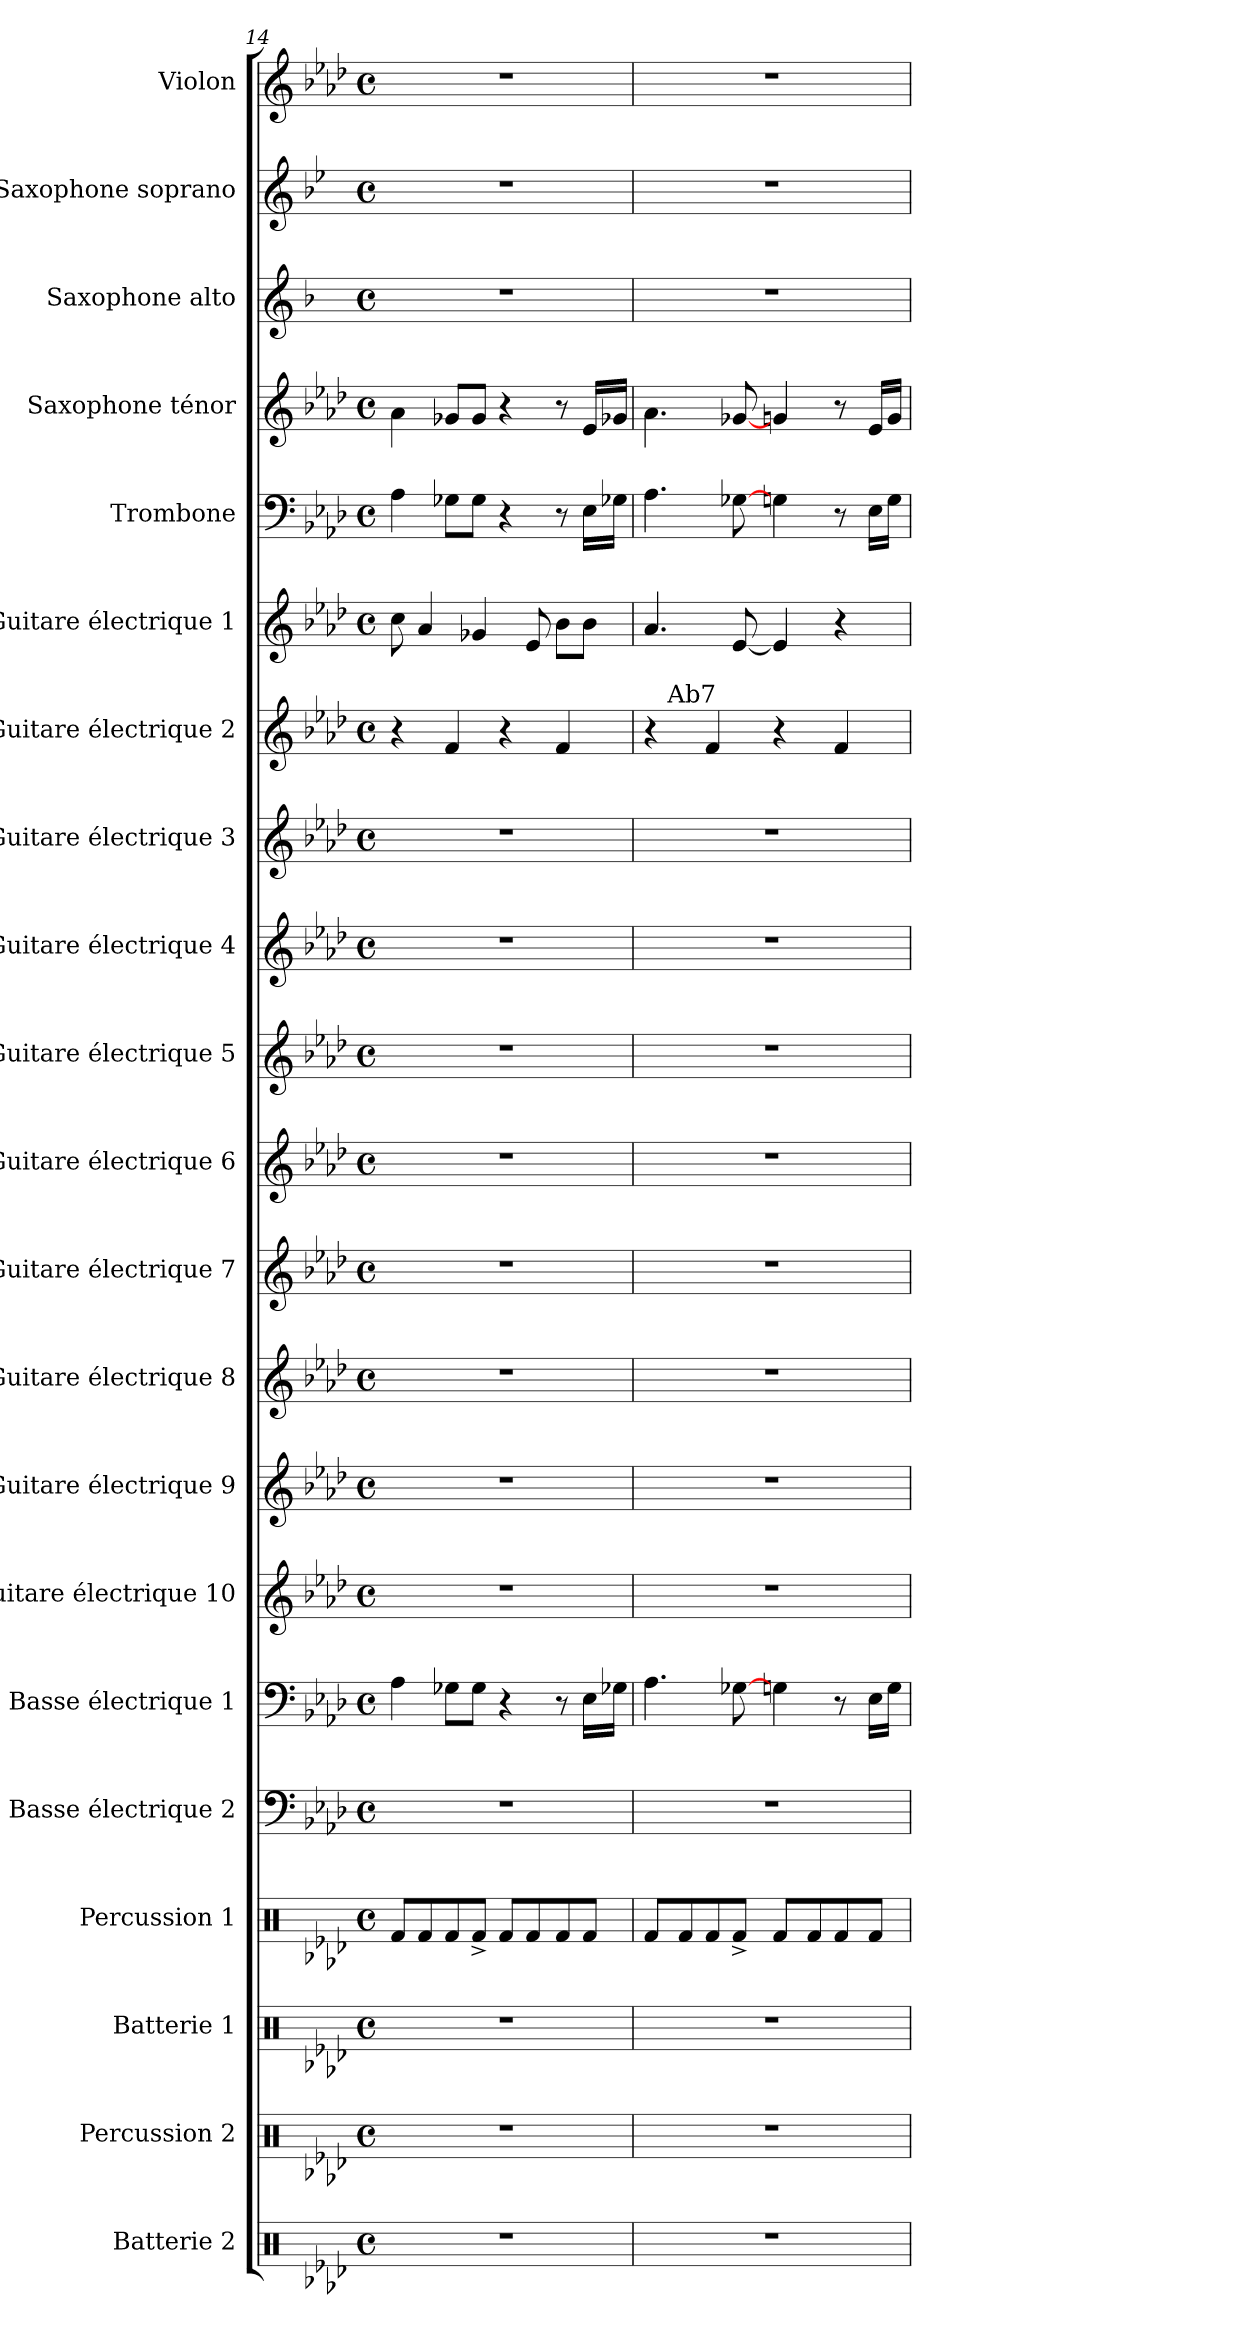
**kern	**kern	**kern	**kern	**kern	**kern	**kern	**kern	**kern	**kern	**kern	**kern	**kern	**kern	**kern	**kern	**kern	**kern	**kern	**kern	**kern
*part21	*part20	*part19	*part18	*part17	*part16	*part15	*part14	*part13	*part12	*part11	*part10	*part9	*part8	*part7	*part6	*part5	*part4	*part3	*part2	*part1
*staff21	*staff20	*staff19	*staff18	*staff17	*staff16	*staff15	*staff14	*staff13	*staff12	*staff11	*staff10	*staff9	*staff8	*staff7	*staff6	*staff5	*staff4	*staff3	*staff2	*staff1
*I"Batterie 2	*I"Percussion 2	*I"Batterie 1	*I"Percussion 1	*I"Basse électrique 2	*I"Basse électrique 1	*I"Guitare électrique 10	*I"Guitare électrique 9	*I"Guitare électrique 8	*I"Guitare électrique 7	*I"Guitare électrique 6	*I"Guitare électrique 5	*I"Guitare électrique 4	*I"Guitare électrique 3	*I"Guitare électrique 2	*I"Guitare électrique 1	*I"Trombone	*I"Saxophone ténor	*I"Saxophone alto	*I"Saxophone soprano	*I"Violon
*I'Batt. 2	*I'Perc. 2	*I'Batt. 1	*I'Perc. 1	*I'B.ƒ. 2	*I'B.ƒ. 1	*I'Gtr.ƒ. 10	*I'Gtr.ƒ. 9	*I'Gtr.ƒ. 8	*I'Gtr.ƒ. 7	*I'Gtr.ƒ. 6	*I'Gtr.ƒ. 5	*I'Gtr.ƒ. 4	*I'Gtr.ƒ. 3	*I'Gtr.ƒ. 2	*I'Gtr.ƒ. 1	*I'Tbn.	*I'Sx. T.	*I'Sx. A.	*I'Sx. S.	*I'Vln.
*clefX	*clefX	*clefX	*clefX	*clefF4	*clefF4	*clefG2	*clefG2	*clefG2	*clefG2	*clefG2	*clefG2	*clefG2	*clefG2	*clefG2	*clefG2	*clefF4	*clefG2	*clefG2	*clefG2	*clefG2
*	*	*	*	*ITrd7c12	*ITrd7c12	*ITrd7c12	*ITrd7c12	*ITrd7c12	*ITrd7c12	*ITrd7c12	*ITrd7c12	*ITrd7c12	*ITrd7c12	*ITrd7c12	*ITrd7c12	*	*ITrd8c14	*ITrd5c9	*ITrd1c2	*
*k[b-e-a-d-]	*k[b-e-a-d-]	*k[b-e-a-d-]	*k[b-e-a-d-]	*k[b-e-a-d-]	*k[b-e-a-d-]	*k[b-e-a-d-]	*k[b-e-a-d-]	*k[b-e-a-d-]	*k[b-e-a-d-]	*k[b-e-a-d-]	*k[b-e-a-d-]	*k[b-e-a-d-]	*k[b-e-a-d-]	*k[b-e-a-d-]	*k[b-e-a-d-]	*k[b-e-a-d-]	*k[b-e-a-d-]	*k[b-e-a-d-]	*k[b-e-a-d-]	*k[b-e-a-d-]
*A-:	*A-:	*A-:	*A-:	*A-:	*A-:	*A-:	*A-:	*A-:	*A-:	*A-:	*A-:	*A-:	*A-:	*A-:	*A-:	*A-:	*A-:	*A-:	*A-:	*A-:
*M4/4	*M4/4	*M4/4	*M4/4	*M4/4	*M4/4	*M4/4	*M4/4	*M4/4	*M4/4	*M4/4	*M4/4	*M4/4	*M4/4	*M4/4	*M4/4	*M4/4	*M4/4	*M4/4	*M4/4	*M4/4
*met(c)	*met(c)	*met(c)	*met(c)	*met(c)	*met(c)	*met(c)	*met(c)	*met(c)	*met(c)	*met(c)	*met(c)	*met(c)	*met(c)	*met(c)	*met(c)	*met(c)	*met(c)	*met(c)	*met(c)	*met(c)
=14	=14	=14	=14	=14	=14	=14	=14	=14	=14	=14	=14	=14	=14	=14	=14	=14	=14	=14	=14	=14
1r	1r	1r	8Rf/L	1r	4AA-\	1r	1r	1r	1r	1r	1r	1r	1r	4r	8c\	4A-\	4A-\	1r	1r	1r
.	.	.	8Rf/	.	.	.	.	.	.	.	.	.	.	.	4A-/	.	.	.	.	.
.	.	.	8Rf/	.	8GG-X\L	.	.	.	.	.	.	.	.	4F/	.	8G-X\L	8G-X/L	.	.	.
.	.	.	8Rf^</J	.	8GG-\J	.	.	.	.	.	.	.	.	.	4G-X/	8G-\J	8G-/J	.	.	.
.	.	.	8Rf/L	.	4r	.	.	.	.	.	.	.	.	4r	.	4r	4r	.	.	.
.	.	.	8Rf/	.	.	.	.	.	.	.	.	.	.	.	8E-/	.	.	.	.	.
.	.	.	8Rf/	.	8r	.	.	.	.	.	.	.	.	4F/	8B-\L	8r	8r	.	.	.
.	.	.	8Rf/J	.	16EE-\LL	.	.	.	.	.	.	.	.	.	8B-\J	16E-\LL	16E-/LL	.	.	.
.	.	.	.	.	16GG-X\JJ	.	.	.	.	.	.	.	.	.	.	16G-X\JJ	16G-X/JJ	.	.	.
=15	=15	=15	=15	=15	=15	=15	=15	=15	=15	=15	=15	=15	=15	=15	=15	=15	=15	=15	=15	=15
*	*	*	*	*	*	*	*	*	*	*	*	*	*	*^	*	*	*	*	*	*
1r	1r	1r	8Rf/L	1r	4.AA-\	1r	1r	1r	1r	1r	1r	1r	1r	4r	16.ryy	4.A-/	4.A-\	4.A-\	1r	1r	1r
!	!	!	!	!	!	!	!	!	!	!	!	!	!	!	!LO:TX:a:t=Ab7	!	!	!	!	!	!
.	.	.	.	.	.	.	.	.	.	.	.	.	.	.	2ryy	.	.	.	.	.	.
.	.	.	8Rf/	.	.	.	.	.	.	.	.	.	.	.	.	.	.	.	.	.	.
.	.	.	8Rf/	.	.	.	.	.	.	.	.	.	.	4F/	.	.	.	.	.	.	.
.	.	.	8Rf^</J	.	[8GG-X\	.	.	.	.	.	.	.	.	.	.	[8E-/	[8G-X\	[8G-X/	.	.	.
.	.	.	8Rf/L	.	4GG\	.	.	.	.	.	.	.	.	4r	.	4E-/]	4G\	4G/	.	.	.
.	.	.	.	.	.	.	.	.	.	.	.	.	.	.	4ryy	.	.	.	.	.	.
.	.	.	8Rf/	.	.	.	.	.	.	.	.	.	.	.	.	.	.	.	.	.	.
.	.	.	8Rf/	.	8r	.	.	.	.	.	.	.	.	4F/	.	4r	8r	8r	.	.	.
.	.	.	.	.	.	.	.	.	.	.	.	.	.	.	8ryy	.	.	.	.	.	.
.	.	.	8Rf/J	.	16EE-\LL	.	.	.	.	.	.	.	.	.	.	.	16E-\LL	16E-/LL	.	.	.
.	.	.	.	.	16GG\JJ	.	.	.	.	.	.	.	.	.	.	.	16G\JJ	16G/JJ	.	.	.
.	.	.	.	.	.	.	.	.	.	.	.	.	.	.	32ryy	.	.	.	.	.	.
*	*	*	*	*	*	*	*	*	*	*	*	*	*	*v	*v	*	*	*	*	*	*
=	=	=	=	=	=	=	=	=	=	=	=	=	=	=	=	=	=	=	=	=
*-	*-	*-	*-	*-	*-	*-	*-	*-	*-	*-	*-	*-	*-	*-	*-	*-	*-	*-	*-	*-
